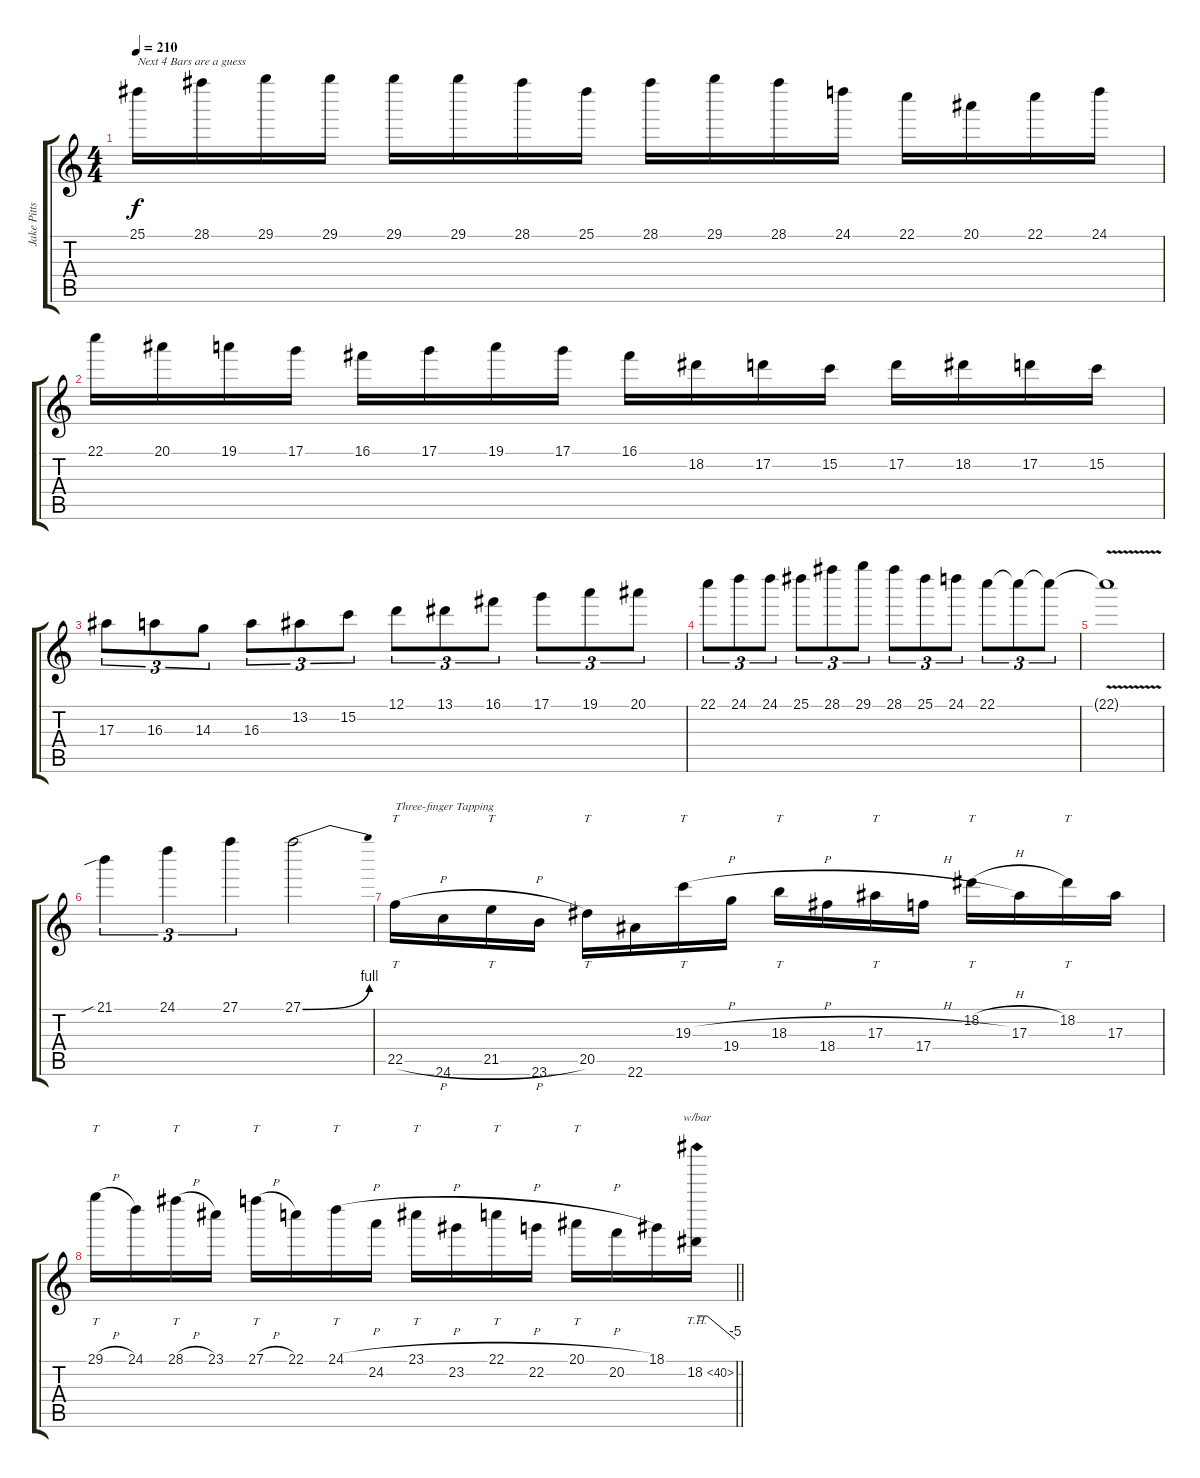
\track ("Jake Pitts" "Jake Pitts") {instrument distortionguitar}
\staff {score tabs}
\tuning (D4 A3 F3 C3 G2 C2) {hide}
\ts (4 4)
\tempo 210
\clef g2
\ks c
25.1.16{txt "Next 4 Bars are a guess" dy f} 28.1.16 29.1.16 29.1.16 29.1.16 29.1.16 28.1.16 25.1.16 28.1.16 29.1.16 28.1.16 24.1.16 22.1.16 20.1.16 22.1.16 24.1.16 |
22.1.16 20.1.16 19.1.16 17.1.16 16.1.16 17.1.16 19.1.16 17.1.16 16.1.16 18.2.16 17.2.16 15.2.16 17.2.16 18.2.16 17.2.16 15.2.16 |
17.3.8{tu (3 2)} 16.3.8{tu (3 2)} 14.3.8{tu (3 2)} 16.3.8{tu (3 2)} 13.2.8{tu (3 2)} 15.2.8{tu (3 2)} 12.1.8{tu (3 2)} 13.1.8{tu (3 2)} 16.1.8{tu (3 2)} 17.1.8{tu (3 2)} 19.1.8{tu (3 2)} 20.1.8{tu (3 2)} |
22.1.8{tu (3 2)} 24.1.8{tu (3 2)} 24.1.8{tu (3 2)} 25.1.8{tu (3 2)} 28.1.8{tu (3 2)} 29.1.8{tu (3 2)} 28.1.8{tu (3 2)} 25.1.8{tu (3 2)} 24.1.8{tu (3 2)} 22.1.8{tu (3 2)} 22.1{t}.8{tu (3 2)} 22.1{t}.8{tu (3 2)} |
22.1{v t}.1 |
21.1{sib}.4{tu (3 2)} 24.1.4{tu (3 2)} 27.1.4{tu (3 2)} 27.1{be (bend 0 0 60 4)}.2 |
22.5{h}.16{tt txt "Three-finger Tapping"} 24.6.16 21.5{h}.16{tt} 23.6.16 20.5.16{tt} 22.6.16 19.3{h}.16{tt} 19.4.16 18.3{h}.16{tt} 18.4.16 17.3{h}.16{tt} 17.4.16 18.2{h}.16{tt} 17.3.16 18.2.16{tt} 17.3.16 |
\barLineRight lightlight
29.1{h}.16{tt} 24.1.16 28.1{h}.16{tt} 23.1.16 27.1{h}.16{tt} 22.1.16 24.1{h}.16{tt} 24.2.16 23.1{h}.16{tt} 23.2.16 22.1{h}.16{tt} 22.2.16 20.1{h}.16{tt} 20.2.16 18.1.16 18.2{th 22}.16{tbe (custom default 0 0 10 0 13 0 16 0 60 -20)}
